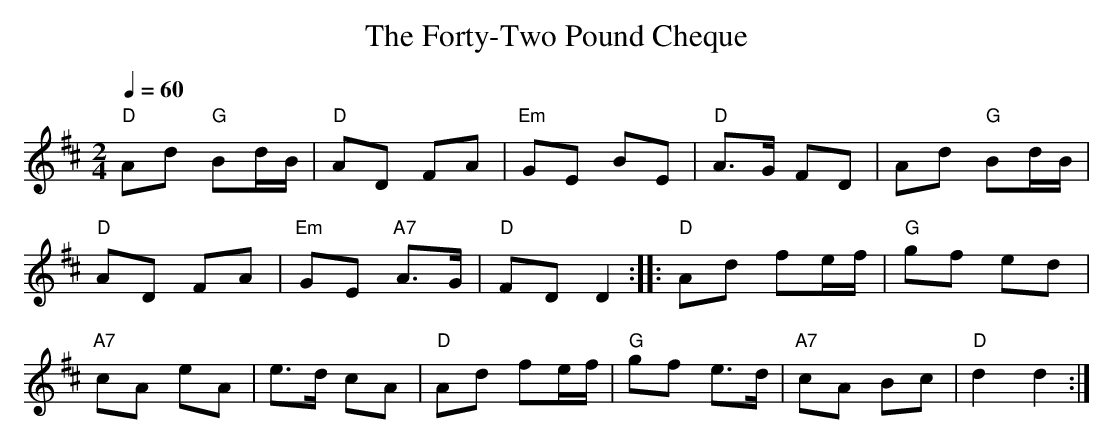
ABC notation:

X:1
T:The Forty-Two Pound Cheque
M:2/4
L:1/8
K:D
Q:1/4=60
"D"Ad "G"Bd/B/ | "D"AD FA | "Em"GE BE | "D"A>G FD |Ad "G"Bd/B/ |
"D"AD FA | "Em"GE "A7"A>G | "D"FD D2 :: "D"Ad fe/f/ | "G"gf ed |
"A7"cA eA | e>d cA |"D"Ad fe/f/ | "G"gf e>d | "A7"cA Bc | "D"d2 d2 :|
